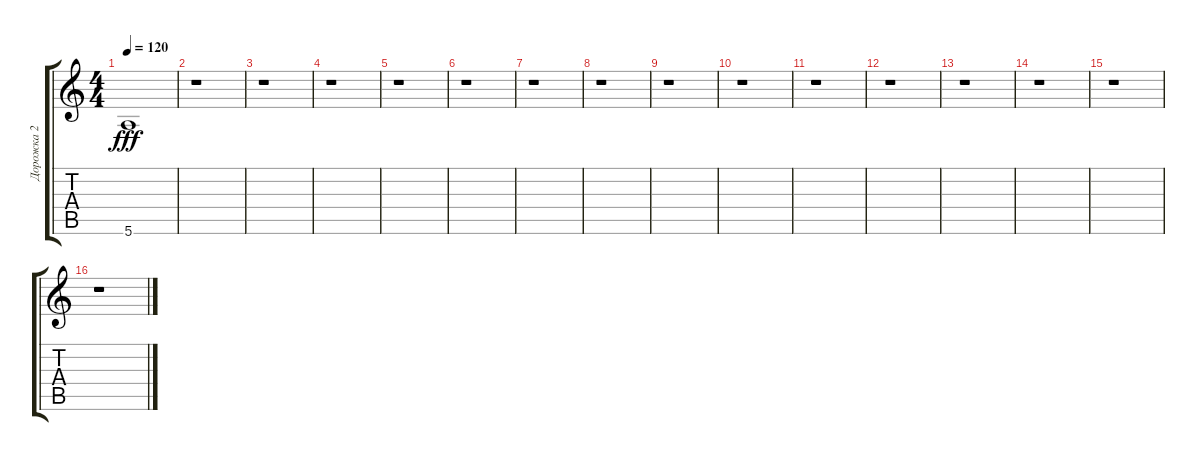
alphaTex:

\track ("Дорожка 2" "Дорожка 2") {instrument acousticguitarsteel}
\staff {score tabs}
\tuning (E4 B3 G3 D3 A2 E2) {hide}
\ts (4 4)
\tempo 120
\clef g2
\ks c
5.6.1{dy fff} |
r.1 |
r.1 |
r.1 |
r.1 |
r.1 |
r.1 |
r.1 |
r.1 |
r.1 |
r.1 |
r.1 |
r.1 |
r.1 |
r.1 |
r.1
